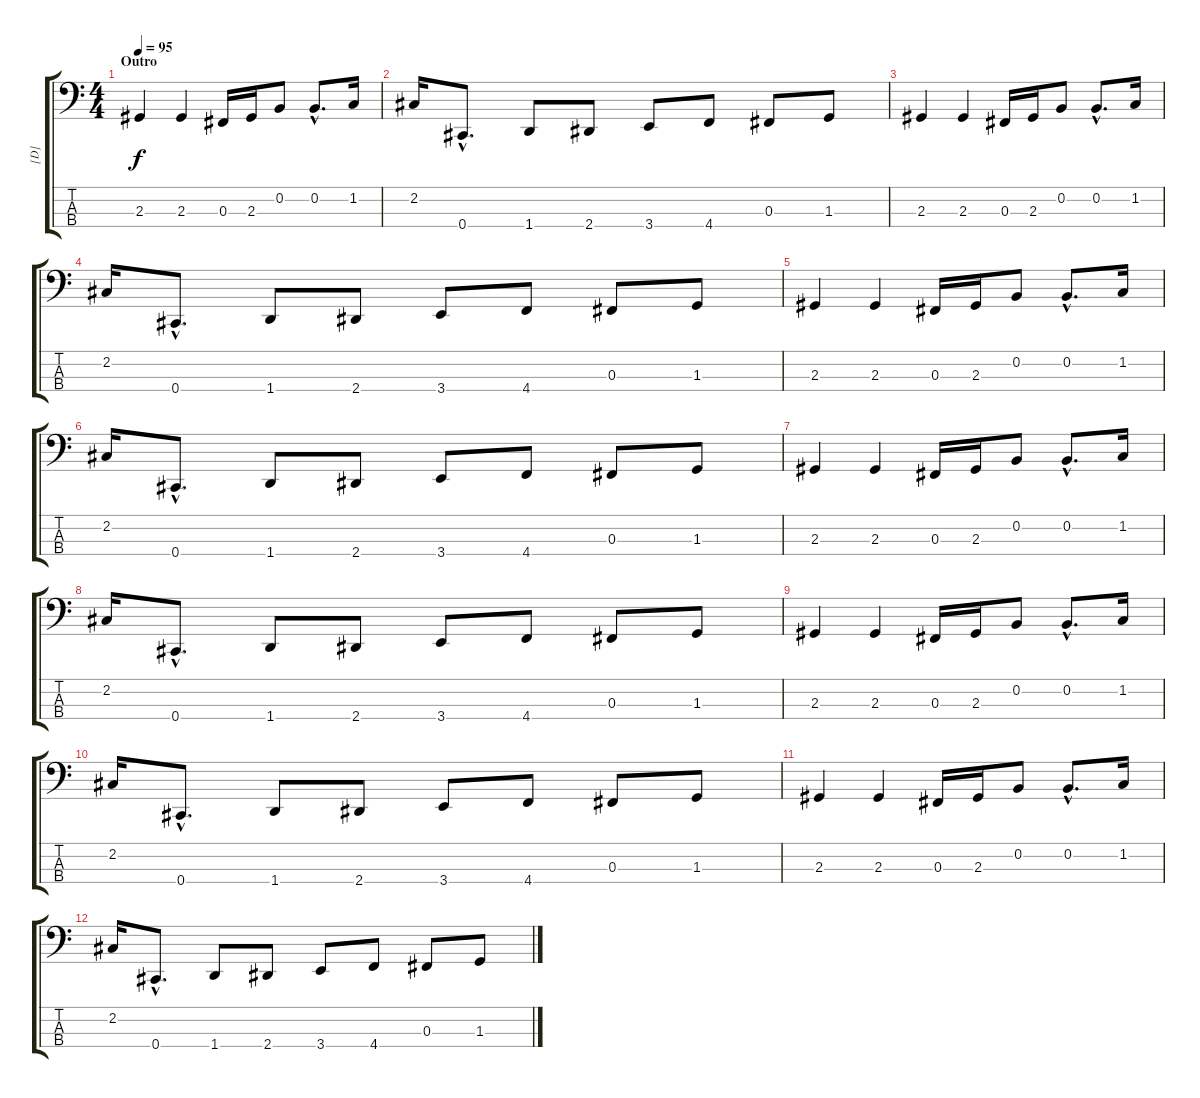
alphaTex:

\track ("[D]" "[D]") {instrument electricbasspick}
\staff {score tabs}
\tuning (E2 B1 Gb1 Db1) {hide}
\ts (4 4)
\section ("" "Outro")
\tempo 95
\clef f4
\ks c
2.3.4{dy f} 2.3.4 0.3.16 2.3.16 0.2.8 0.2{hac}.8{d} 1.2.16 |
2.2.16 0.4{hac}.8{d} 1.4.8 2.4.8 3.4.8 4.4.8 0.3.8 1.3.8 |
2.3.4 2.3.4 0.3.16 2.3.16 0.2.8 0.2{hac}.8{d} 1.2.16 |
2.2.16 0.4{hac}.8{d} 1.4.8 2.4.8 3.4.8 4.4.8 0.3.8 1.3.8 |
2.3.4 2.3.4 0.3.16 2.3.16 0.2.8 0.2{hac}.8{d} 1.2.16 |
2.2.16 0.4{hac}.8{d} 1.4.8 2.4.8 3.4.8 4.4.8 0.3.8 1.3.8 |
2.3.4 2.3.4 0.3.16 2.3.16 0.2.8 0.2{hac}.8{d} 1.2.16 |
2.2.16 0.4{hac}.8{d} 1.4.8 2.4.8 3.4.8 4.4.8 0.3.8 1.3.8 |
2.3.4 2.3.4 0.3.16 2.3.16 0.2.8 0.2{hac}.8{d} 1.2.16 |
2.2.16 0.4{hac}.8{d} 1.4.8 2.4.8 3.4.8 4.4.8 0.3.8 1.3.8 |
2.3.4 2.3.4 0.3.16 2.3.16 0.2.8 0.2{hac}.8{d} 1.2.16 |
2.2.16 0.4{hac}.8{d} 1.4.8 2.4.8 3.4.8 4.4.8 0.3.8 1.3.8
